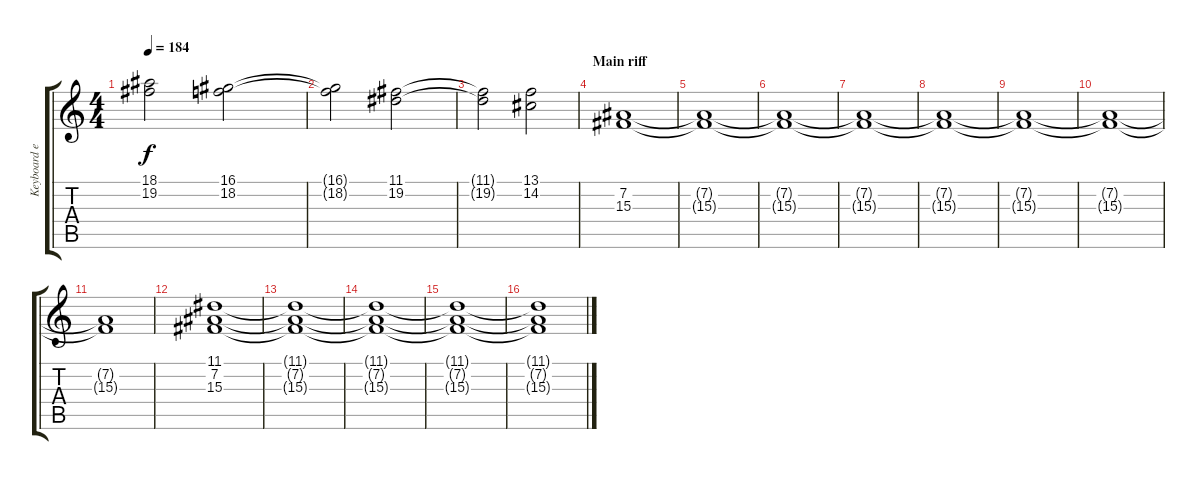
\track ("Keyboard echo" "Keyboard e") {instrument fx7echoes}
\staff {score tabs}
\tuning (E4 B3 G3 D3 A2 E2) {hide}
\ts (4 4)
\tempo 184
\clef g2
\ks c
(18.1{t} 19.2{t}).2{dy f} (16.1 18.2).2 |
(16.1{t} 18.2{t}).2 (11.1 19.2).2 |
(11.1{t} 19.2{t}).2 (13.1 14.2).2 |
\section ("" "Main riff")
(7.2 15.3).1 |
(7.2{t} 15.3{t}).1 |
(7.2{t} 15.3{t}).1 |
(7.2{t} 15.3{t}).1 |
(7.2{t} 15.3{t}).1 |
(7.2{t} 15.3{t}).1 |
(7.2{t} 15.3{t}).1 |
(7.2{t} 15.3{t}).1 |
(11.1 7.2 15.3).1 |
(11.1{t} 7.2{t} 15.3{t}).1 |
(11.1{t} 7.2{t} 15.3{t}).1 |
(11.1{t} 7.2{t} 15.3{t}).1 |
(11.1{t} 7.2{t} 15.3{t}).1
